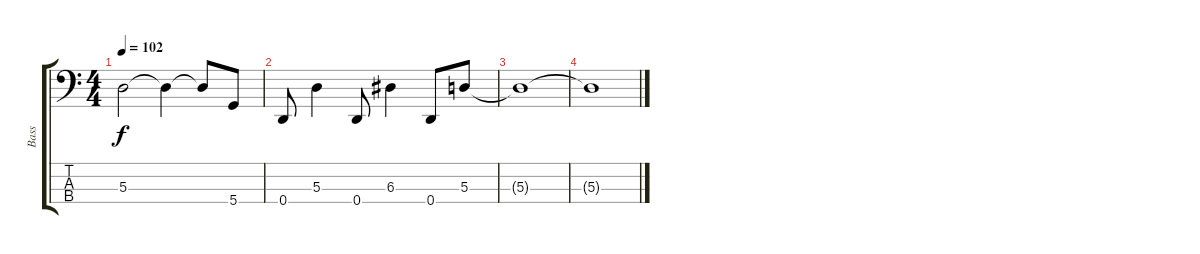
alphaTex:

\track ("Bass" "Bass") {instrument slapbass1}
\staff {score tabs}
\tuning (G2 D2 A1 D1) {hide}
\ts (4 4)
\tempo 102
\clef f4
\ks c
5.3{t}.2{dy f} 5.3{t}.4 5.3{t}.8 5.4.8 |
0.4.8 5.3.4 0.4.8 6.3.4 0.4.8 5.3.8 |
5.3{t}.1 |
5.3{t}.1
